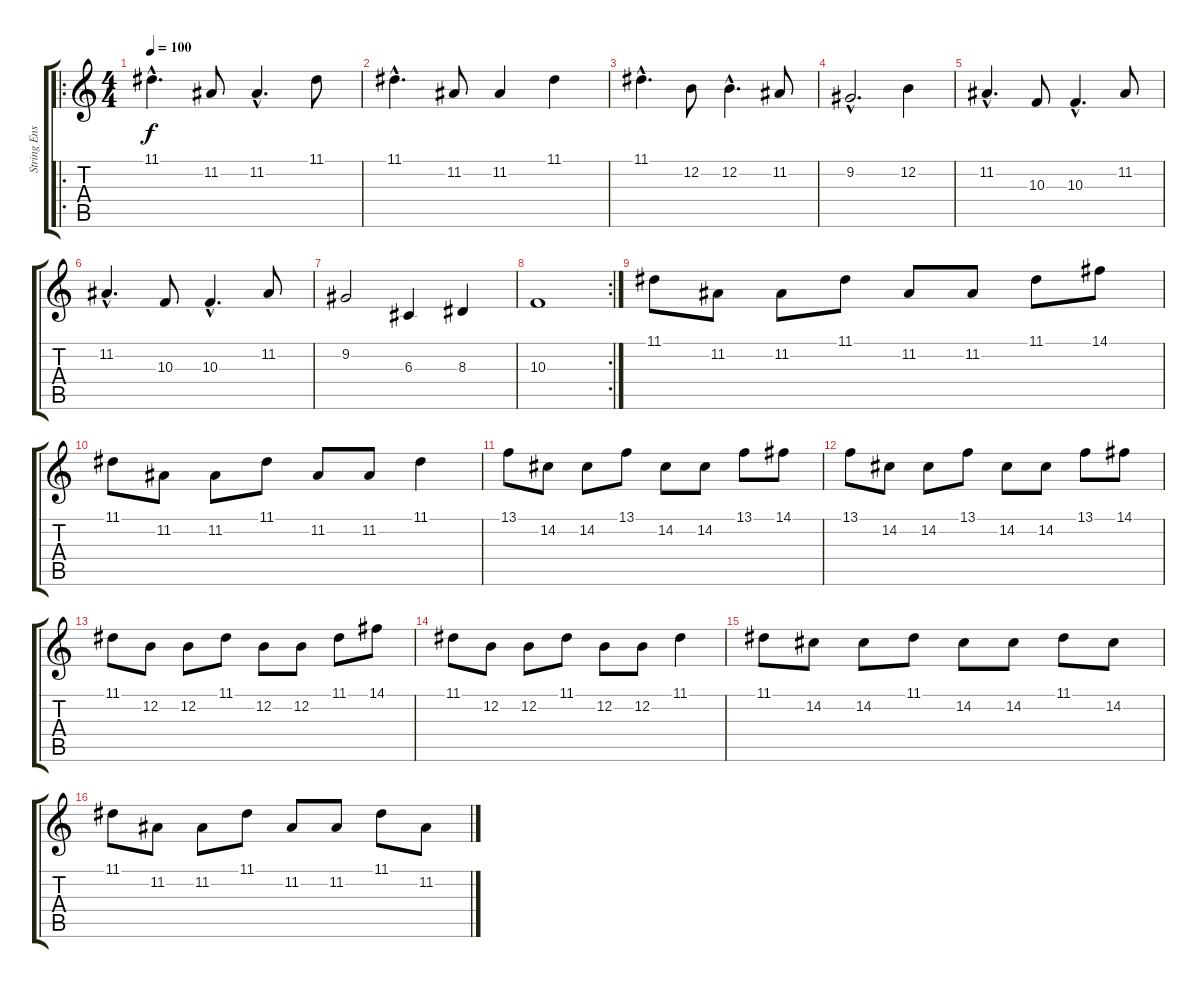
\track ("String Ensemble 2" "String Ens") {instrument stringensemble1}
\staff {score tabs}
\tuning (E4 B3 G3 D3 A2 E2) {hide}
\ro
\ts (4 4)
\tempo 100
\clef g2
\ks c
11.1{hac}.4{d dy f} 11.2.8 11.2{hac}.4{d} 11.1.8 |
11.1{hac}.4{d} 11.2.8 11.2.4 11.1.4 |
11.1{hac}.4{d} 12.2.8 12.2{hac}.4{d} 11.2.8 |
9.2{hac}.2{d} 12.2.4 |
11.2{hac}.4{d} 10.3.8 10.3{hac}.4{d} 11.2.8 |
11.2{hac}.4{d} 10.3.8 10.3{hac}.4{d} 11.2.8 |
9.2.2 6.3.4 8.3.4 |
\rc 2
10.3.1 |
11.1.8 11.2.8 11.2.8 11.1.8 11.2.8 11.2.8 11.1.8 14.1.8 |
11.1.8 11.2.8 11.2.8 11.1.8 11.2.8 11.2.8 11.1.4 |
13.1.8 14.2.8 14.2.8 13.1.8 14.2.8 14.2.8 13.1.8 14.1.8 |
13.1.8 14.2.8 14.2.8 13.1.8 14.2.8 14.2.8 13.1.8 14.1.8 |
11.1.8 12.2.8 12.2.8 11.1.8 12.2.8 12.2.8 11.1.8 14.1.8 |
11.1.8 12.2.8 12.2.8 11.1.8 12.2.8 12.2.8 11.1.4 |
11.1.8 14.2.8 14.2.8 11.1.8 14.2.8 14.2.8 11.1.8 14.2.8 |
11.1.8 11.2.8 11.2.8 11.1.8 11.2.8 11.2.8 11.1.8 11.2.8
